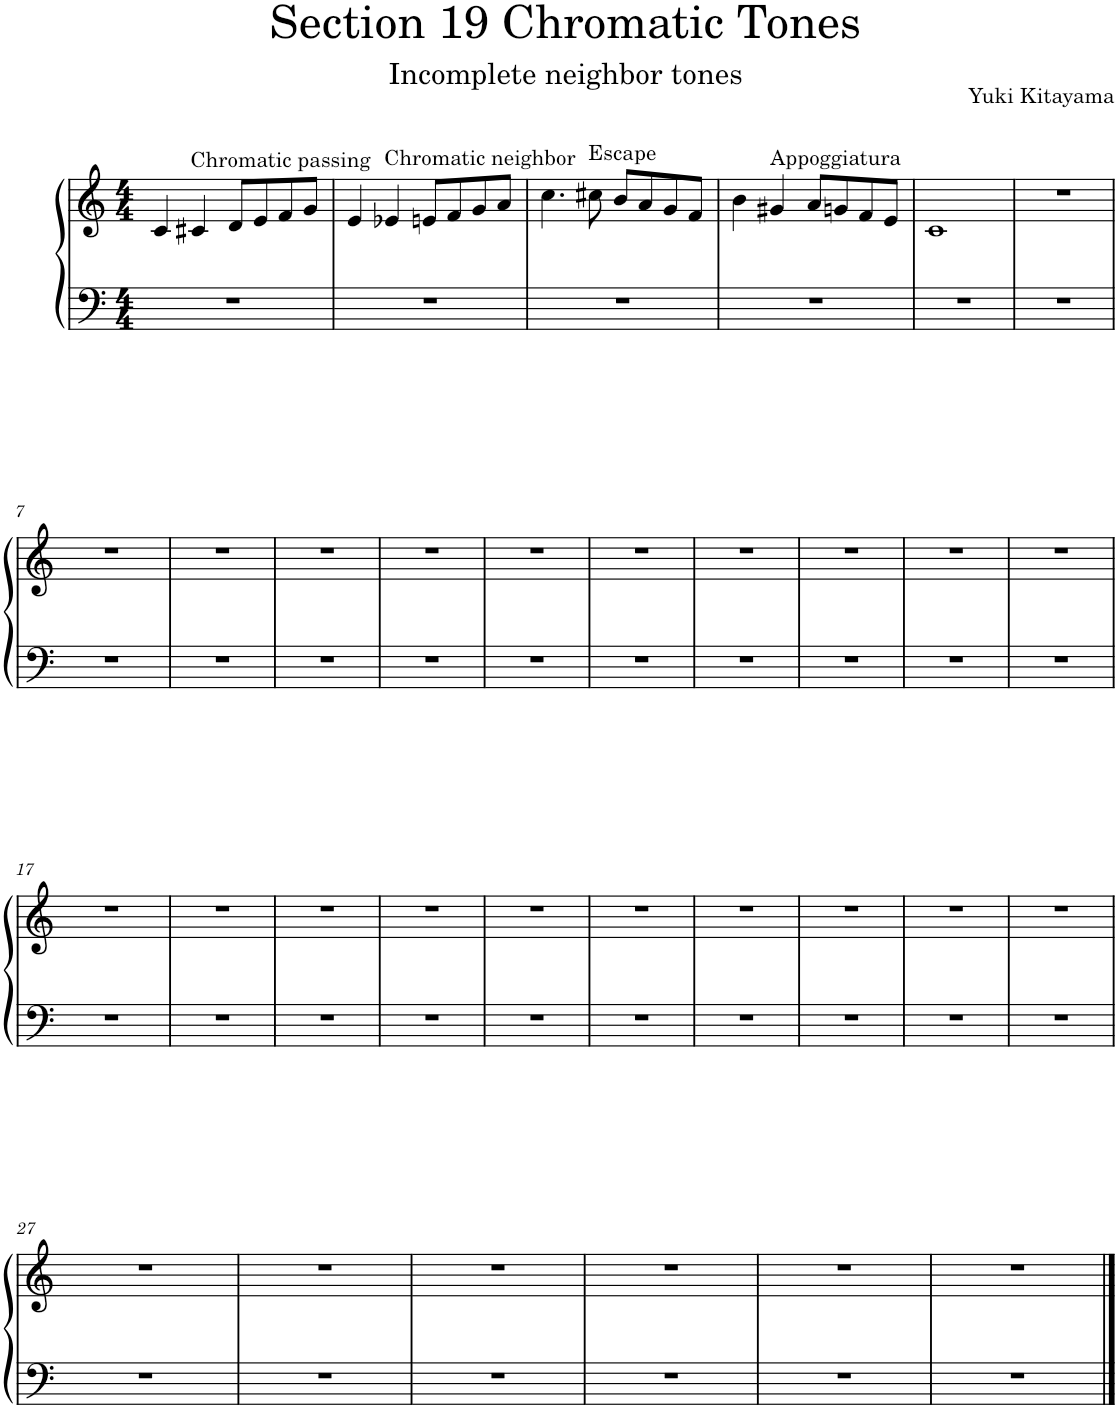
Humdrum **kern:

**kern	**kern
*part1	*part1
*staff2	*staff1
*I"Piano	*
*I'Pno.	*
*clefF4	*clefG2
*k[]	*k[]
*M4/4	*M4/4
=1	=1
1r	4c/
!	!LO:TX:a:t=Chromatic passing
.	4c#X/
.	8d/L
.	8e/
.	8f/
.	8g/J
=2	=2
1r	4e/
!	!LO:TX:a:t=Chromatic neighbor
.	4e-X/
.	8en/L
.	8f/
.	8g/
.	8a/J
=3	=3
1r	4.cc\
!	!LO:TX:a:t=Escape
.	8cc#X\
.	8b/L
.	8a/
.	8g/
.	8f/J
=4	=4
1r	4b\
!	!LO:TX:a:t=Appoggiatura
.	4g#X/
.	8a/L
.	8gn/
.	8f/
.	8e/J
=5	=5
1r	1c
=6	=6
1r	1r
!!LO:LB:g=z
=7	=7
1r	1r
=8	=8
1r	1r
=9	=9
1r	1r
=10	=10
1r	1r
=11	=11
1r	1r
=12	=12
1r	1r
=13	=13
1r	1r
=14	=14
1r	1r
=15	=15
1r	1r
=16	=16
1r	1r
!!LO:LB:g=z
=17	=17
1r	1r
=18	=18
1r	1r
=19	=19
1r	1r
=20	=20
1r	1r
=21	=21
1r	1r
=22	=22
1r	1r
=23	=23
1r	1r
=24	=24
1r	1r
=25	=25
1r	1r
=26	=26
1r	1r
!!LO:LB:g=z
=27	=27
1r	1r
=28	=28
1r	1r
=29	=29
1r	1r
=30	=30
1r	1r
=31	=31
1r	1r
=32	=32
1r	1r
==	==
*-	*-
